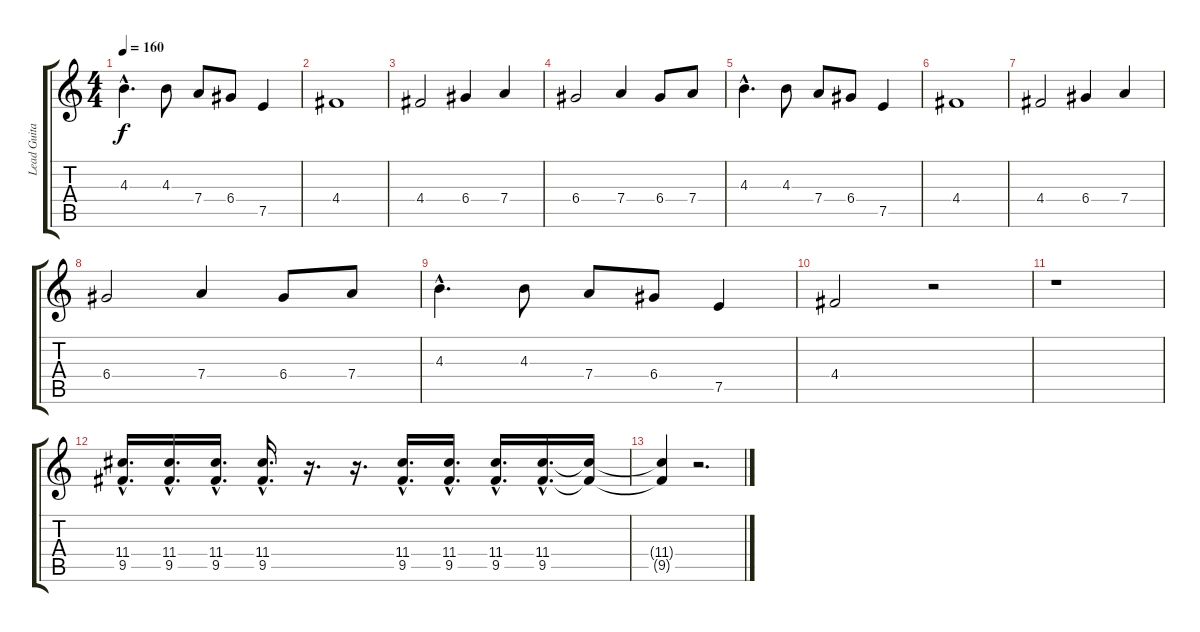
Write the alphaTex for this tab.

\track ("Lead Guitar" "Lead Guita") {instrument distortionguitar}
\staff {score tabs}
\tuning (E4 B3 G3 D3 A2 E2) {hide}
\ts (4 4)
\tempo 160
\clef g2
\ks c
4.3{hac}.4{d dy f} 4.3.8 7.4.8 6.4.8 7.5.4 |
4.4.1 |
4.4.2 6.4.4 7.4.4 |
6.4.2 7.4.4 6.4.8 7.4.8 |
4.3{hac}.4{d} 4.3.8 7.4.8 6.4.8 7.5.4 |
4.4.1 |
4.4.2 6.4.4 7.4.4 |
6.4.2 7.4.4 6.4.8 7.4.8 |
4.3{hac}.4{d} 4.3.8 7.4.8 6.4.8 7.5.4 |
4.4.2 r.2 |
r.1 |
(11.4{hac} 9.5{hac}).16{d} (11.4{hac} 9.5{hac}).16{d} (11.4{hac} 9.5{hac}).16{d} (11.4{hac} 9.5{hac}).16{d} r.16{d} r.16{d} (11.4{hac} 9.5{hac}).16{d} (11.4{hac} 9.5{hac}).16{d} (11.4{hac} 9.5{hac}).16{d} (11.4{hac} 9.5{hac}).16{d} (11.4{t} 9.5{t}).16 |
(11.4{t} 9.5{t}).4 r.2{d}
